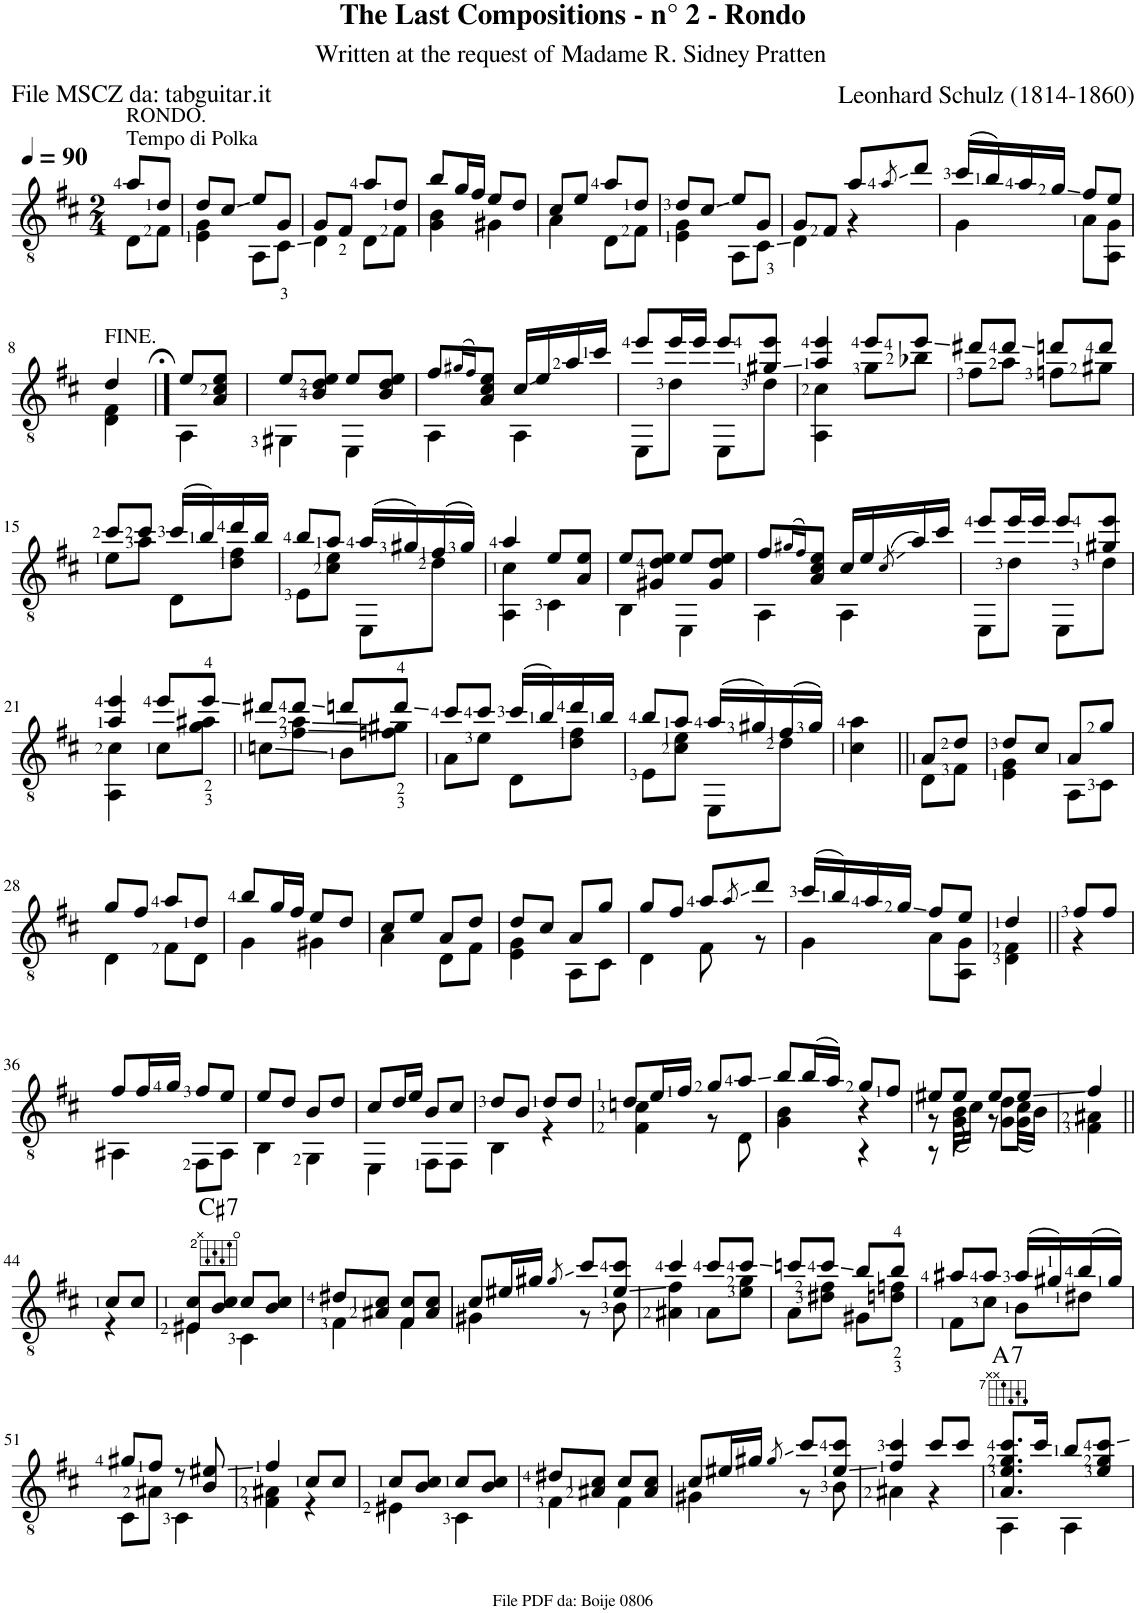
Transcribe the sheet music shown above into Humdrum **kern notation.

**kern	**harte
*part1	*part1
*staff1	*
*I"Guitar	*
*I'Guit.	*
*clefGv2	*
*k[f#c#]	*
*M2/4	*
*MM90	*
=	=
*^	*
!LO:TX:a:t=RONDO.	!	!
!LO:TX:a:t=Tempo di Polka	!	!
8a/L	8D\L	.
8d/J	8F#\J	.
=1	=1	=1
8d/L	4E\ 4G\	.
8c#/J	.	.
8e/L	8AA\L	.
8G/J	8C#\J	.
=2	=2	=2
8G/L	4D\	.
8F#/J	.	.
8a/L	8D\L	.
8d/J	8F#\J	.
=3	=3	=3
8b/L	4G\ 4B\	.
16g/L	.	.
16f#/JJ	.	.
8e/L	4G#X\	.
8d/J	.	.
=4	=4	=4
8c#/L	4A\	.
8e/J	.	.
8a/L	8D\L	.
8d/J	8F#\J	.
=5	=5	=5
8d/L	4E\ 4G\	.
8c#/J	.	.
8e/L	8AA\L	.
8G/J	8C#\J	.
=6	=6	=6
8G/L	4D\	.
8F#/J	.	.
8a/L	4r	.
8qa/	.	.
8dd/J	.	.
=7	=7	=7
(16cc#/LL	4G\	.
16b/)	.	.
16a/	.	.
16g/JJ	.	.
8f#/L	8A\L	.
8e/J	8AA\ 8G\J	.
!!LO:LB:g=z	!!
=8	=8	=8
4d/	4D\ 4F#\	.
==9	==9	==9
8e/L	4AA\	.
8A/ 8c#/ 8e/J	.	.
=10	=10	=10
8e/L	4GG#X\	.
8B/ 8d/ 8e/J	.	.
8e/L	4EE\	.
8B/ 8d/ 8e/J	.	.
=11	=11	=11
8f#/L	4AA\	.
(16qg#X/LL	.	.
16qf#/JJ)	.	.
8A/ 8c#/ 8e/J	.	.
16c#/LL	4AA\	.
16e/	.	.
16a/	.	.
16cc#/JJ	.	.
=12	=12	=12
8ee/L	8EE\L	.
16ee/L	8d\J	.
16ee/JJ	.	.
8ee/L	8EE\L	.
8g#X/ 8ee/J	8d\J	.
=13	=13	=13
4a/ 4ee/	4AA\ 4c#\	.
8ee/L	8g\L	.
8ee/J	8b-X\J	.
=14	=14	=14
8dd#X/L	8f#\L	.
8dd#/J	8a\J	.
8ddn/L	8fn\L	.
8dd/J	8g#X\J	.
!!LO:LB:g=z	!!
=15	=15	=15
8cc#/L	8e\L	.
8cc#/J	8a\J	.
(16cc#/LL	8D\L	.
16b/)	.	.
16dd/	8d\ 8f#\J	.
16b/JJ	.	.
=16	=16	=16
8b/L	8E\L	.
8a/J	8c#\ 8e\J	.
(16a/LL	8EE\L	.
16g#X/)	.	.
(16f#/	8d\J	.
16g#/JJ)	.	.
=17	=17	=17
4a/	4AA\ 4c#\	.
8e/L	4C#\	.
8A/ 8e/J	.	.
=18	=18	=18
8e/L	4BB\	.
8G#X/ 8d/ 8e/J	.	.
8e/L	4EE\	.
8G#/ 8d/ 8e/J	.	.
=19	=19	=19
8f#/L	4AA\	.
(16qg#X/LL	.	.
16qf#/JJ)	.	.
8A/ 8c#/ 8e/J	.	.
16c#/LL	4AA\	.
16e/	.	.
(8qc#/	.	.
16a/)	.	.
16cc#/JJ	.	.
=20	=20	=20
8ee/L	8EE\L	.
16ee/L	8d\J	.
16ee/JJ	.	.
8ee/L	8EE\L	.
8g#X/ 8ee/J	8d\J	.
!!LO:LB:g=z	!!
=21	=21	=21
4a/ 4ee/	4AA\ 4c#\	.
8ee/L	8c#\L	.
8ee/J	8g\ 8a#X\J	.
=22	=22	=22
8dd#X/L	8cn\L	.
8dd#/J	8f#\ 8a\J	.
8ddn/L	8B\L	.
8dd/J	8fn\ 8g#X\J	.
=23	=23	=23
8cc#/L	8A\L	.
8cc#/J	8e\J	.
(16cc#/LL	8D\L	.
16b/)	.	.
16dd/	8d\ 8f#\J	.
16b/JJ	.	.
=24	=24	=24
8b/L	8E\L	.
8a/J	8c#\ 8e\J	.
(16a/LL	8EE\L	.
16g#X/)	.	.
(16f#/	8d\J	.
16g#/JJ)	.	.
*v	*v	*
=25	=25
4c#\ 4a\	.
=26||	=26||
*^	*
8A/L	8D\L	.
8d/J	8F#\J	.
=27	=27	=27
8d/L	4E\ 4G\	.
8c#/J	.	.
8A/L	8AA\L	.
8g/J	8C#\J	.
!!LO:LB:g=z	!!
=28	=28	=28
8g/L	4D\	.
8f#/J	.	.
8a/L	8F#\L	.
8d/J	8D\J	.
=29	=29	=29
8b/L	4G\	.
16g/L	.	.
16f#/JJ	.	.
8e/L	4G#X\	.
8d/J	.	.
=30	=30	=30
8c#/L	4A\	.
8e/J	.	.
8A/L	8D\L	.
8d/J	8F#\J	.
=31	=31	=31
8d/L	4E\ 4G\	.
8c#/J	.	.
8A/L	8AA\L	.
8g/J	8C#\J	.
=32	=32	=32
8g/L	4D\	.
8f#/J	.	.
8a/L	8F#\	.
8qa/	.	.
8dd/J	8r	.
=33	=33	=33
(16cc#/LL	4G\	.
16b/)	.	.
16a/	.	.
16g/JJ	.	.
8f#/L	8A\L	.
8e/J	8AA\ 8G\J	.
=34	=34	=34
4d/	4D\ 4F#\	.
=35||	=35||	=35||
8f#/L	4r	.
8f#/J	.	.
!!LO:LB:g=z	!!
=36	=36	=36
8f#/L	4AA#X\	.
16f#/L	.	.
16g/JJ	.	.
8f#/L	8FF#\L	.
8e/J	8AA#\J	.
=37	=37	=37
8e/L	4BB\	.
8d/J	.	.
8B/L	4GG\	.
8d/J	.	.
=38	=38	=38
8c#/L	4EE\	.
16d/L	.	.
16e/JJ	.	.
8B/L	8FF#\L	.
8c#/J	8FF#\J	.
=39	=39	=39
8d/L	4BB\	.
8B/J	.	.
8d/L	4r	.
8d/J	.	.
=40	=40	=40
8d/L	4F#\ 4cn\	.
16e/L	.	.
16f#/JJ	.	.
8g/L	8r	.
8a/J	8D\	.
=41	=41	=41
*	*^	*
8b/L	4G\ 4B\	4ryy	.
(16b/L	.	.	.
16a/JJ)	.	.	.
8g/L	4r	4r	.
8f#/J	.	.	.
=42	=42	=42	=42
8e#X/L	8r	8r	.
8e#/J	(16B\LL	8G\	.
.	16c#\JJ)	.	.
8e#/L	8r	8G\ 8d\L	.
8e#/J	(16c#\LL	8G\J	.
.	16B\JJ)	.	.
*	*v	*v	*
=43	=43	=43
4f#/	4F#\ 4A#X\	.
!!LO:LB:g=z	!!
=44||	=44||	=44||
8c#/L	4r	.
8c#/J	.	.
=45	=45	=45
8E#X/ 8c#/L	4E#\	.
!	!	!LO:H:kt=7
8B/ 8c#/J	.	C#:7
8c#/L	4C#\	.
8B/ 8c#/J	.	.
=46	=46	=46
8d#X/L	4F#\	.
8A#X/ 8c#/J	.	.
8F#/ 8c#/L	4F#\	.
8A#/ 8c#/J	.	.
=47	=47	=47
8c#/L	4G#X\	.
16e#X/L	.	.
16g#X/JJ	.	.
8qg#/	.	.
8cc#/L	8r	.
8e#/ 8cc#/J	8B\	.
=48	=48	=48
4cc#/	4A#X\ 4f#\	.
8cc#/L	8A#\L	.
8cc#/J	8e\ 8g\J	.
=49	=49	=49
8ccn/L	8A\L	.
8cc/J	8d#X\ 8f#\J	.
8b/L	8G#X\L	.
8b/J	8dn\ 8fn\J	.
=50	=50	=50
8a#X/L	8F#\L	.
8a#/J	8c#\J	.
(16a#/LL	8B\L	.
16g#X/)	.	.
(16b/	8d#X\J	.
16g#/JJ)	.	.
!!LO:LB:g=z	!!
=51	=51	=51
8g#X/L	8C#\L	.
8f#/J	8A#X\J	.
8r	4C#\	.
8B/ 8e#X/	.	.
=52	=52	=52
4f#/	4F#\ 4A#X\	.
8c#/L	4r	.
8c#/J	.	.
=53	=53	=53
8c#/L	4E#X\	.
8B/ 8c#/J	.	.
8c#/L	4C#\	.
8B/ 8c#/J	.	.
=54	=54	=54
8d#X/L	4F#\	.
8A#X/ 8c#/J	.	.
8c#/L	4F#\	.
8A#/ 8c#/J	.	.
=55	=55	=55
8c#/L	4G#X\	.
16e#X/L	.	.
16g#X/JJ	.	.
8qg#/	.	.
8cc#/L	8r	.
8e#/ 8cc#/J	8B\	.
=56	=56	=56
4f#/ 4cc#/	4A#X\	.
8cc#/L	4r	.
8cc#/J	.	.
=57	=57	=57
!	!	!LO:H:kt=7
8.A/ 8.e/ 8.g/ 8.cc#/L	4AA\	A:7
16cc#/Jk	.	.
8b/L	4AA\	.
8e/ 8g/ 8cc#/J	.	.
*v	*v	*
=	=
*-	*-
